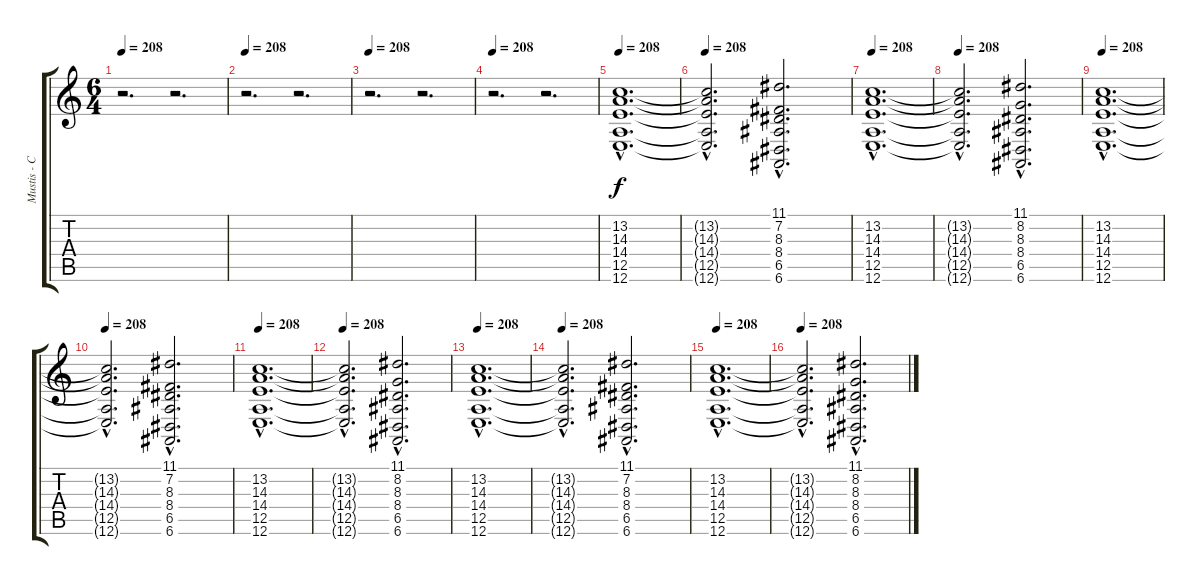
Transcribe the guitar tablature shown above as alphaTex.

\track ("Mustis - Choir" "Mustis - C") {instrument choiraahs}
\staff {score tabs}
\tuning (E4 B3 G3 D3 A2 E2) {hide}
\ts (6 4)
\tempo 208
\clef g2
\ks c
r.2{d dy f} r.2{d} |
\tempo 208
r.2{d} r.2{d} |
\tempo 208
r.2{d} r.2{d} |
\tempo 208
r.2{d} r.2{d} |
\tempo 208
(13.2{hac} 14.3{hac} 14.4{hac} 12.5{hac} 12.6{hac}).1{d} |
\tempo 208
(13.2{hac t} 14.3{hac t} 14.4{hac t} 12.5{hac t} 12.6{hac t}).2{d} (11.1{hac} 7.2{hac} 8.3{hac} 8.4{hac} 6.5{hac} 6.6{hac}).2{d} |
\tempo 208
(13.2{hac} 14.3{hac} 14.4{hac} 12.5{hac} 12.6{hac}).1{d} |
\tempo 208
(13.2{hac t} 14.3{hac t} 14.4{hac t} 12.5{hac t} 12.6{hac t}).2{d} (11.1{hac} 8.2{hac} 8.3{hac} 8.4{hac} 6.5{hac} 6.6{hac}).2{d} |
\tempo 208
(13.2{hac} 14.3{hac} 14.4{hac} 12.5{hac} 12.6{hac}).1{d} |
\tempo 208
(13.2{hac t} 14.3{hac t} 14.4{hac t} 12.5{hac t} 12.6{hac t}).2{d} (11.1{hac} 7.2{hac} 8.3{hac} 8.4{hac} 6.5{hac} 6.6{hac}).2{d} |
\tempo 208
(13.2{hac} 14.3{hac} 14.4{hac} 12.5{hac} 12.6{hac}).1{d} |
\tempo 208
(13.2{hac t} 14.3{hac t} 14.4{hac t} 12.5{hac t} 12.6{hac t}).2{d} (11.1{hac} 8.2{hac} 8.3{hac} 8.4{hac} 6.5{hac} 6.6{hac}).2{d} |
\tempo 208
(13.2{hac} 14.3{hac} 14.4{hac} 12.5{hac} 12.6{hac}).1{d} |
\tempo 208
(13.2{hac t} 14.3{hac t} 14.4{hac t} 12.5{hac t} 12.6{hac t}).2{d} (11.1{hac} 7.2{hac} 8.3{hac} 8.4{hac} 6.5{hac} 6.6{hac}).2{d} |
\tempo 208
(13.2{hac} 14.3{hac} 14.4{hac} 12.5{hac} 12.6{hac}).1{d} |
\tempo 208
(13.2{hac t} 14.3{hac t} 14.4{hac t} 12.5{hac t} 12.6{hac t}).2{d} (11.1{hac} 8.2{hac} 8.3{hac} 8.4{hac} 6.5{hac} 6.6{hac}).2{d}
